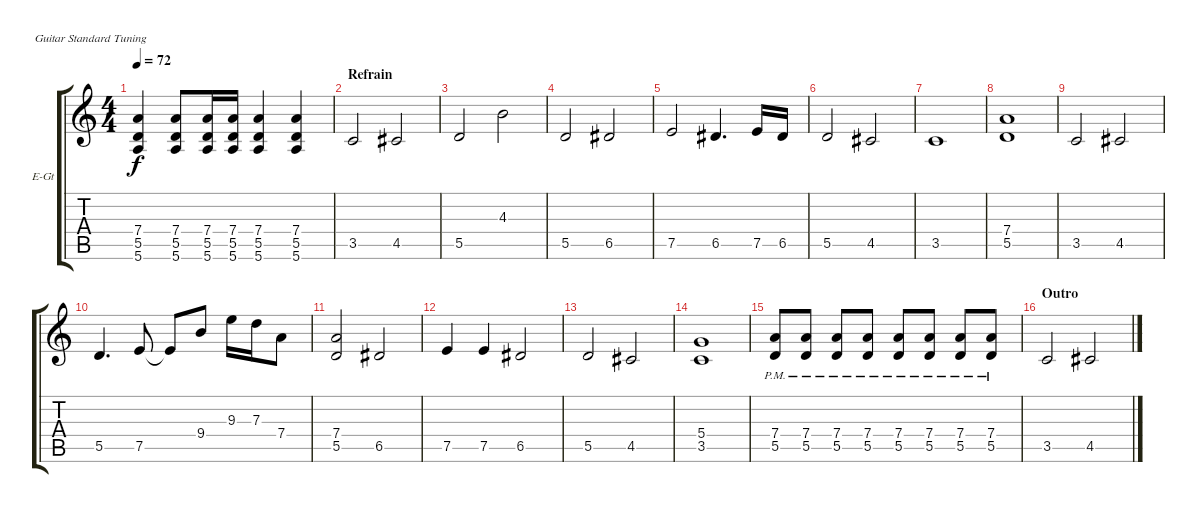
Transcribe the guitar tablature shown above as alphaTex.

\bracketExtendMode groupsimilarinstruments
\firstSystemTrackNameOrientation horizontal
\otherSystemsTrackNameOrientation horizontal
\track ("Brian May" "E-Gt") {multiBarRest instrument distortionguitar}
\staff {score tabs}
\tuning (E4 B3 G3 D3 A2 E2)
\ts (4 4)
\tempo 72
\clef g2
\ks c
(7.4 5.5 5.6).4{dy f} (7.4 5.5 5.6).8 (7.4 5.5 5.6).16 (7.4 5.5 5.6).16 (7.4 5.5 5.6).4 (7.4 5.5 5.6).4 |
\section ("" "Refrain")
3.5.2 4.5.2 |
5.5.2 4.3.2 |
5.5.2 6.5.2 |
7.5.2 6.5.4{d} 7.5.16 6.5.16 |
5.5.2 4.5.2 |
3.5.1 |
(7.4 5.5).1 |
3.5.2 4.5.2 |
5.5.4{d} 7.5.8 7.5{t}.8 9.4.8 9.3.16 7.3.16 7.4.8 |
(7.4 5.5).2 6.5.2 |
7.5.4 7.5.4 6.5.2 |
5.5.2 4.5.2 |
(3.5 5.4).1 |
(7.4{pm} 5.5{pm}).8 (7.4{pm} 5.5{pm}).8 (7.4{pm} 5.5{pm}).8 (7.4{pm} 5.5{pm}).8 (7.4{pm} 5.5{pm}).8 (7.4{pm} 5.5{pm}).8 (7.4{pm} 5.5{pm}).8 (7.4{pm} 5.5{pm}).8 |
\section ("" "Outro")
3.5.2 4.5.2
